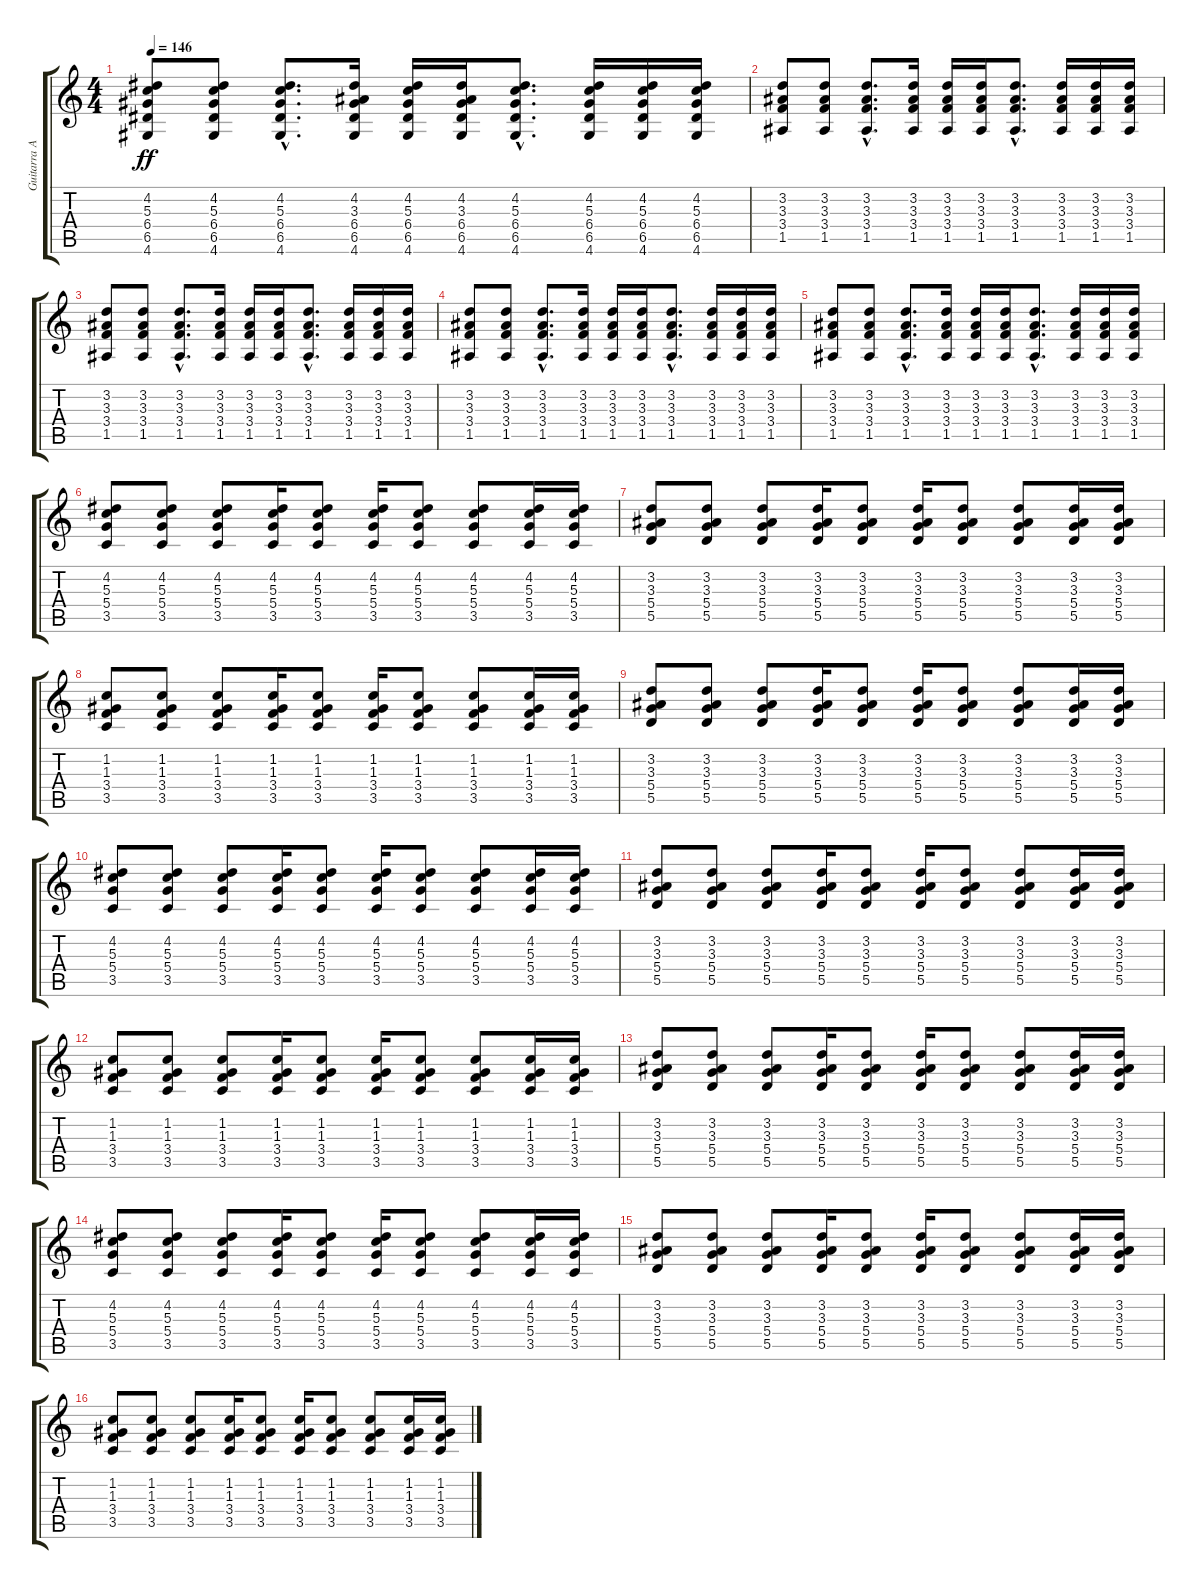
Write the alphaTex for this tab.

\track ("Guitarra Acustica" "Guitarra A") {instrument acousticguitarsteel}
\staff {score tabs}
\tuning (E4 B3 G3 D3 A2 E2) {hide}
\ts (4 4)
\tempo 146
\clef g2
\ks c
(4.2 5.3 6.4 6.5 4.6).8{dy ff} (4.2 5.3 6.4 6.5 4.6).8 (4.2{hac} 5.3{hac} 6.4{hac} 6.5{hac} 4.6{hac}).8{d} (4.2 3.3 6.4 6.5 4.6).16 (4.2 5.3 6.4 6.5 4.6).16 (4.2 3.3 6.4 6.5 4.6).16 (4.2{hac} 5.3{hac} 6.4{hac} 6.5{hac} 4.6{hac}).8{d} (4.2 5.3 6.4 6.5 4.6).16 (4.2 5.3 6.4 6.5 4.6).16 (4.2 5.3 6.4 6.5 4.6).16 |
(3.2 3.3 3.4 1.5).8 (3.2 3.3 3.4 1.5).8 (3.2{hac} 3.3{hac} 3.4{hac} 1.5{hac}).8{d} (3.2 3.3 3.4 1.5).16 (3.2 3.3 3.4 1.5).16 (3.2 3.3 3.4 1.5).16 (3.2{hac} 3.3{hac} 3.4{hac} 1.5{hac}).8{d} (3.2 3.3 3.4 1.5).16 (3.2 3.3 3.4 1.5).16 (3.2 3.3 3.4 1.5).16 |
(3.2 3.3 3.4 1.5).8 (3.2 3.3 3.4 1.5).8 (3.2{hac} 3.3{hac} 3.4{hac} 1.5{hac}).8{d} (3.2 3.3 3.4 1.5).16 (3.2 3.3 3.4 1.5).16 (3.2 3.3 3.4 1.5).16 (3.2{hac} 3.3{hac} 3.4{hac} 1.5{hac}).8{d} (3.2 3.3 3.4 1.5).16 (3.2 3.3 3.4 1.5).16 (3.2 3.3 3.4 1.5).16 |
(3.2 3.3 3.4 1.5).8 (3.2 3.3 3.4 1.5).8 (3.2{hac} 3.3{hac} 3.4{hac} 1.5{hac}).8{d} (3.2 3.3 3.4 1.5).16 (3.2 3.3 3.4 1.5).16 (3.2 3.3 3.4 1.5).16 (3.2{hac} 3.3{hac} 3.4{hac} 1.5{hac}).8{d} (3.2 3.3 3.4 1.5).16 (3.2 3.3 3.4 1.5).16 (3.2 3.3 3.4 1.5).16 |
(3.2 3.3 3.4 1.5).8 (3.2 3.3 3.4 1.5).8 (3.2{hac} 3.3{hac} 3.4{hac} 1.5{hac}).8{d} (3.2 3.3 3.4 1.5).16 (3.2 3.3 3.4 1.5).16 (3.2 3.3 3.4 1.5).16 (3.2{hac} 3.3{hac} 3.4{hac} 1.5{hac}).8{d} (3.2 3.3 3.4 1.5).16 (3.2 3.3 3.4 1.5).16 (3.2 3.3 3.4 1.5).16 |
(4.2 5.3 5.4 3.5).8 (4.2 5.3 5.4 3.5).8 (4.2 5.3 5.4 3.5).8 (4.2 5.3 5.4 3.5).16 (4.2 5.3 5.4 3.5).8 (4.2 5.3 5.4 3.5).16 (4.2 5.3 5.4 3.5).8 (4.2 5.3 5.4 3.5).8 (4.2 5.3 5.4 3.5).16 (4.2 5.3 5.4 3.5).16 |
(3.2 3.3 5.4 5.5).8 (3.2 3.3 5.4 5.5).8 (3.2 3.3 5.4 5.5).8 (3.2 3.3 5.4 5.5).16 (3.2 3.3 5.4 5.5).8 (3.2 3.3 5.4 5.5).16 (3.2 3.3 5.4 5.5).8 (3.2 3.3 5.4 5.5).8 (3.2 3.3 5.4 5.5).16 (3.2 3.3 5.4 5.5).16 |
(1.2 1.3 3.4 3.5).8 (1.2 1.3 3.4 3.5).8 (1.2 1.3 3.4 3.5).8 (1.2 1.3 3.4 3.5).16 (1.2 1.3 3.4 3.5).8 (1.2 1.3 3.4 3.5).16 (1.2 1.3 3.4 3.5).8 (1.2 1.3 3.4 3.5).8 (1.2 1.3 3.4 3.5).16 (1.2 1.3 3.4 3.5).16 |
(3.2 3.3 5.4 5.5).8 (3.2 3.3 5.4 5.5).8 (3.2 3.3 5.4 5.5).8 (3.2 3.3 5.4 5.5).16 (3.2 3.3 5.4 5.5).8 (3.2 3.3 5.4 5.5).16 (3.2 3.3 5.4 5.5).8 (3.2 3.3 5.4 5.5).8 (3.2 3.3 5.4 5.5).16 (3.2 3.3 5.4 5.5).16 |
(4.2 5.3 5.4 3.5).8 (4.2 5.3 5.4 3.5).8 (4.2 5.3 5.4 3.5).8 (4.2 5.3 5.4 3.5).16 (4.2 5.3 5.4 3.5).8 (4.2 5.3 5.4 3.5).16 (4.2 5.3 5.4 3.5).8 (4.2 5.3 5.4 3.5).8 (4.2 5.3 5.4 3.5).16 (4.2 5.3 5.4 3.5).16 |
(3.2 3.3 5.4 5.5).8 (3.2 3.3 5.4 5.5).8 (3.2 3.3 5.4 5.5).8 (3.2 3.3 5.4 5.5).16 (3.2 3.3 5.4 5.5).8 (3.2 3.3 5.4 5.5).16 (3.2 3.3 5.4 5.5).8 (3.2 3.3 5.4 5.5).8 (3.2 3.3 5.4 5.5).16 (3.2 3.3 5.4 5.5).16 |
(1.2 1.3 3.4 3.5).8 (1.2 1.3 3.4 3.5).8 (1.2 1.3 3.4 3.5).8 (1.2 1.3 3.4 3.5).16 (1.2 1.3 3.4 3.5).8 (1.2 1.3 3.4 3.5).16 (1.2 1.3 3.4 3.5).8 (1.2 1.3 3.4 3.5).8 (1.2 1.3 3.4 3.5).16 (1.2 1.3 3.4 3.5).16 |
(3.2 3.3 5.4 5.5).8 (3.2 3.3 5.4 5.5).8 (3.2 3.3 5.4 5.5).8 (3.2 3.3 5.4 5.5).16 (3.2 3.3 5.4 5.5).8 (3.2 3.3 5.4 5.5).16 (3.2 3.3 5.4 5.5).8 (3.2 3.3 5.4 5.5).8 (3.2 3.3 5.4 5.5).16 (3.2 3.3 5.4 5.5).16 |
(4.2 5.3 5.4 3.5).8 (4.2 5.3 5.4 3.5).8 (4.2 5.3 5.4 3.5).8 (4.2 5.3 5.4 3.5).16 (4.2 5.3 5.4 3.5).8 (4.2 5.3 5.4 3.5).16 (4.2 5.3 5.4 3.5).8 (4.2 5.3 5.4 3.5).8 (4.2 5.3 5.4 3.5).16 (4.2 5.3 5.4 3.5).16 |
(3.2 3.3 5.4 5.5).8 (3.2 3.3 5.4 5.5).8 (3.2 3.3 5.4 5.5).8 (3.2 3.3 5.4 5.5).16 (3.2 3.3 5.4 5.5).8 (3.2 3.3 5.4 5.5).16 (3.2 3.3 5.4 5.5).8 (3.2 3.3 5.4 5.5).8 (3.2 3.3 5.4 5.5).16 (3.2 3.3 5.4 5.5).16 |
(1.2 1.3 3.4 3.5).8 (1.2 1.3 3.4 3.5).8 (1.2 1.3 3.4 3.5).8 (1.2 1.3 3.4 3.5).16 (1.2 1.3 3.4 3.5).8 (1.2 1.3 3.4 3.5).16 (1.2 1.3 3.4 3.5).8 (1.2 1.3 3.4 3.5).8 (1.2 1.3 3.4 3.5).16 (1.2 1.3 3.4 3.5).16
